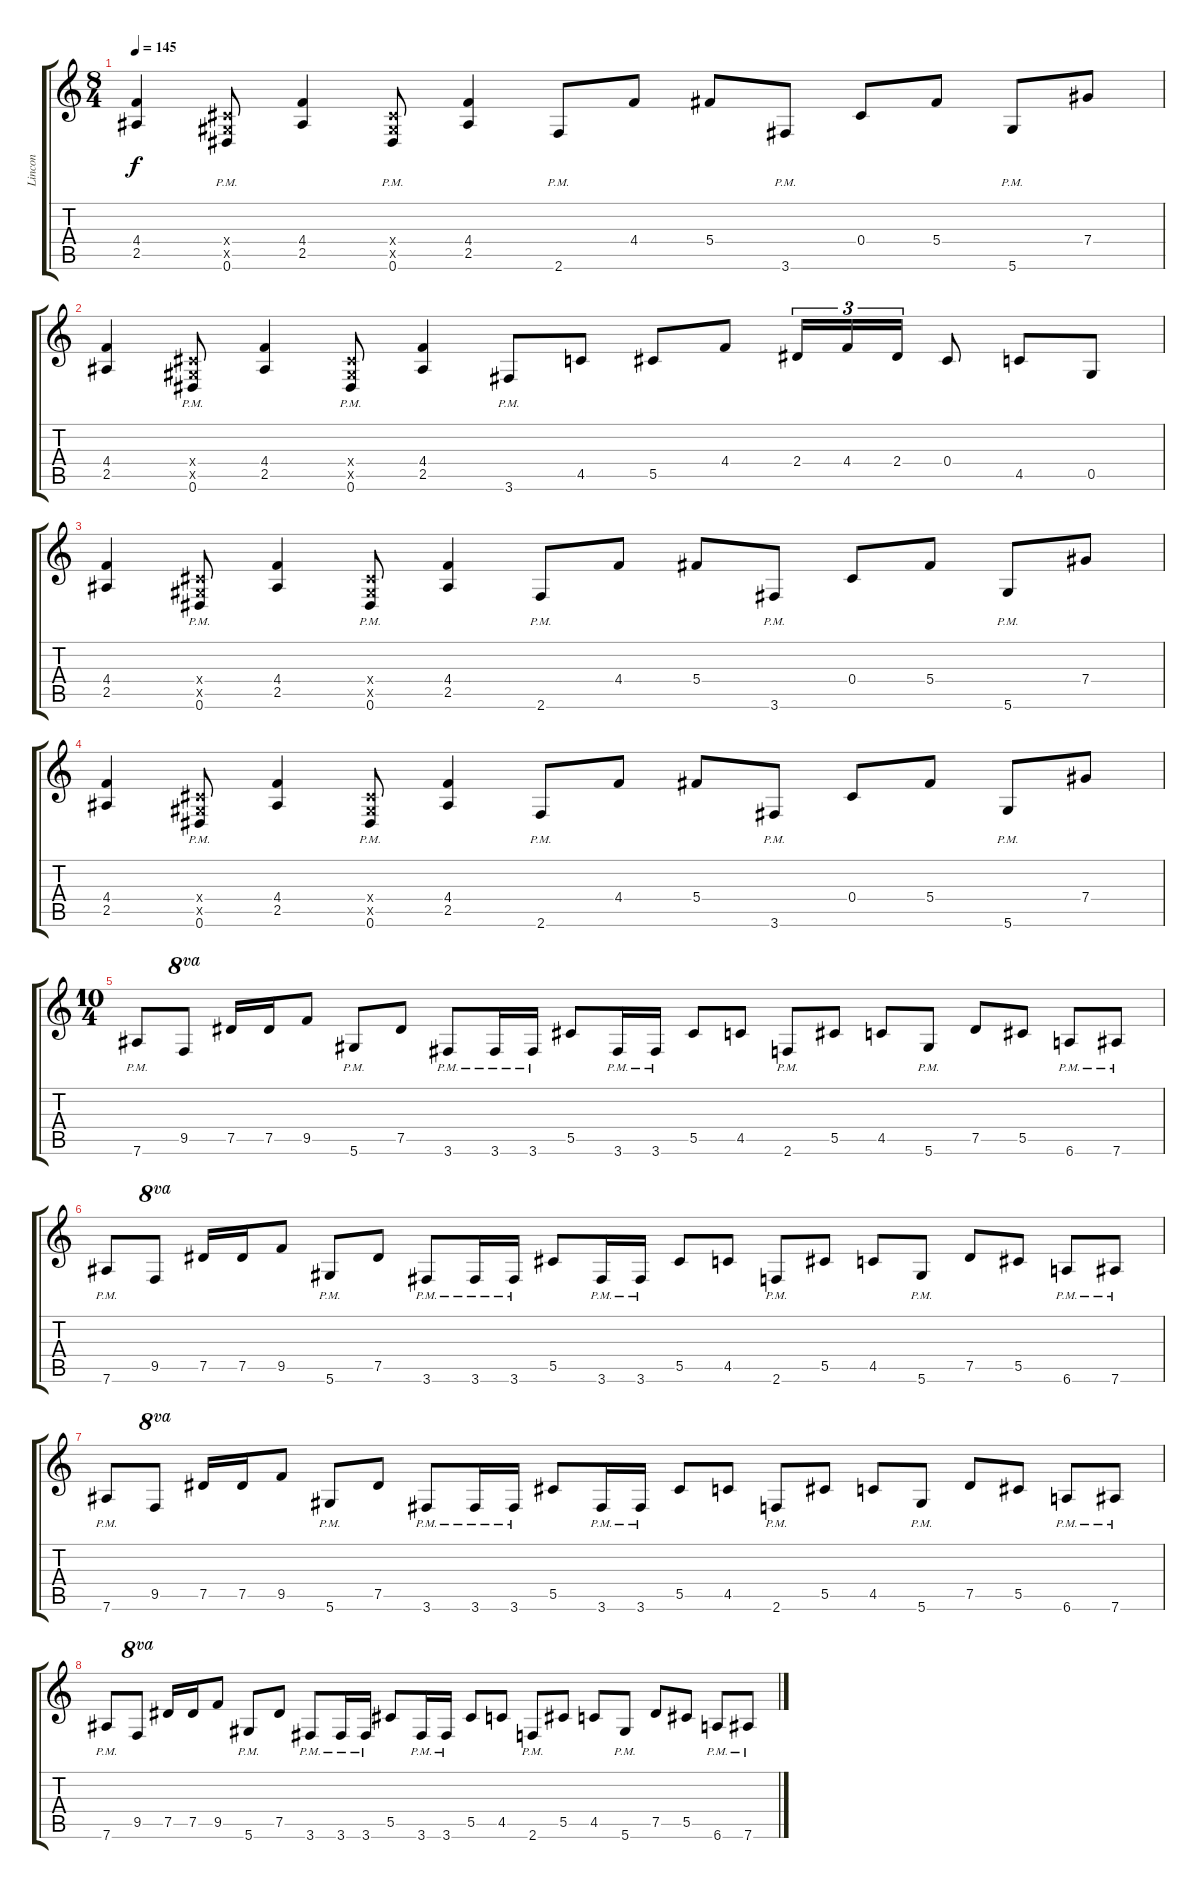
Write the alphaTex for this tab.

\track ("Lincon" "Lincon") {instrument distortionguitar}
\staff {score tabs}
\tuning (Eb4 Bb3 Gb3 Db3 Ab2 Eb2) {hide}
\ts (8 4)
\tempo 145
\clef g2
\ks c
(4.4 2.5).4{dy f} (0.4{x} 0.5{x} 0.6{pm}).8 (4.4 2.5).4 (0.4{x} 0.5{x} 0.6{pm}).8 (4.4 2.5).4 2.6{pm}.8 4.4.8 5.4.8 3.6{pm}.8 0.4.8 5.4.8 5.6{pm}.8 7.4.8 |
(4.4 2.5).4 (0.4{x} 0.5{x} 0.6{pm}).8 (4.4 2.5).4 (0.4{x} 0.5{x} 0.6{pm}).8 (4.4 2.5).4 3.6{pm}.8 4.5.8 5.5.8 4.4.8 2.4.16{tu (3 2)} 4.4.16{tu (3 2)} 2.4.16{tu (3 2)} 0.4.8 4.5.8 0.5.8 |
(4.4 2.5).4 (0.4{x} 0.5{x} 0.6{pm}).8 (4.4 2.5).4 (0.4{x} 0.5{x} 0.6{pm}).8 (4.4 2.5).4 2.6{pm}.8 4.4.8 5.4.8 3.6{pm}.8 0.4.8 5.4.8 5.6{pm}.8 7.4.8 |
(4.4 2.5).4 (0.4{x} 0.5{x} 0.6{pm}).8 (4.4 2.5).4 (0.4{x} 0.5{x} 0.6{pm}).8 (4.4 2.5).4 2.6{pm}.8 4.4.8 5.4.8 3.6{pm}.8 0.4.8 5.4.8 5.6{pm}.8 7.4.8 |
\ts (10 4)
7.6{pm}.8 9.5.8{ot 8va} 7.5.16 7.5.16 9.5.8 5.6{pm}.8 7.5.8 3.6{pm}.8 3.6{pm}.16 3.6{pm}.16 5.5.8 3.6{pm}.16 3.6{pm}.16 5.5.8 4.5.8 2.6{pm}.8 5.5.8 4.5.8 5.6{pm}.8 7.5.8 5.5.8 6.6{pm}.8 7.6{pm}.8 |
7.6{pm}.8 9.5.8{ot 8va} 7.5.16 7.5.16 9.5.8 5.6{pm}.8 7.5.8 3.6{pm}.8 3.6{pm}.16 3.6{pm}.16 5.5.8 3.6{pm}.16 3.6{pm}.16 5.5.8 4.5.8 2.6{pm}.8 5.5.8 4.5.8 5.6{pm}.8 7.5.8 5.5.8 6.6{pm}.8 7.6{pm}.8 |
7.6{pm}.8 9.5.8{ot 8va} 7.5.16 7.5.16 9.5.8 5.6{pm}.8 7.5.8 3.6{pm}.8 3.6{pm}.16 3.6{pm}.16 5.5.8 3.6{pm}.16 3.6{pm}.16 5.5.8 4.5.8 2.6{pm}.8 5.5.8 4.5.8 5.6{pm}.8 7.5.8 5.5.8 6.6{pm}.8 7.6{pm}.8 |
7.6{pm}.8 9.5.8{ot 8va} 7.5.16 7.5.16 9.5.8 5.6{pm}.8 7.5.8 3.6{pm}.8 3.6{pm}.16 3.6{pm}.16 5.5.8 3.6{pm}.16 3.6{pm}.16 5.5.8 4.5.8 2.6{pm}.8 5.5.8 4.5.8 5.6{pm}.8 7.5.8 5.5.8 6.6{pm}.8 7.6{pm}.8
